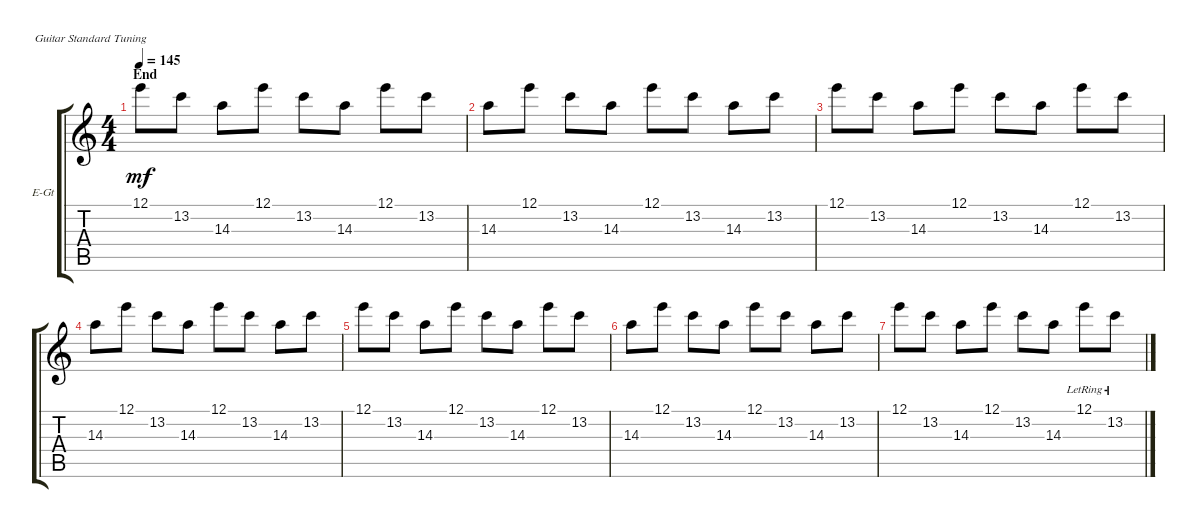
\bracketExtendMode groupsimilarinstruments
\firstSystemTrackNameOrientation horizontal
\otherSystemsTrackNameOrientation horizontal
\track ("guitar acoustic (Artur Potemkin)" "E-Gt") {instrument electricguitarclean}
\staff {score tabs}
\tuning (E4 B3 G3 D3 A2 E2)
\ts (4 4)
\section ("" "End")
\tempo 145
\clef g2
\scale
0.333333
\ks aminor
12.1.8{dy mf} 13.2.8 14.3.8 12.1.8 13.2.8 14.3.8 12.1.8 13.2.8 |
\scale
0.333333 14.3.8 12.1.8 13.2.8 14.3.8 12.1.8 13.2.8 14.3.8 13.2.8 |
\scale
0.333333 12.1.8 13.2.8 14.3.8 12.1.8 13.2.8 14.3.8 12.1.8 13.2.8 |
\scale
0.333333 14.3.8 12.1.8 13.2.8 14.3.8 12.1.8 13.2.8 14.3.8 13.2.8 |
\scale
0.333333 12.1.8 13.2.8 14.3.8 12.1.8 13.2.8 14.3.8 12.1.8 13.2.8 |
\scale
0.333333 14.3.8 12.1.8 13.2.8 14.3.8 12.1.8 13.2.8 14.3.8 13.2.8 |
\scale
0.333333 12.1.8 13.2.8 14.3.8 12.1.8 13.2.8 14.3.8 12.1{lr}.8 13.2{lr}.8 |
\scale
0.333333
